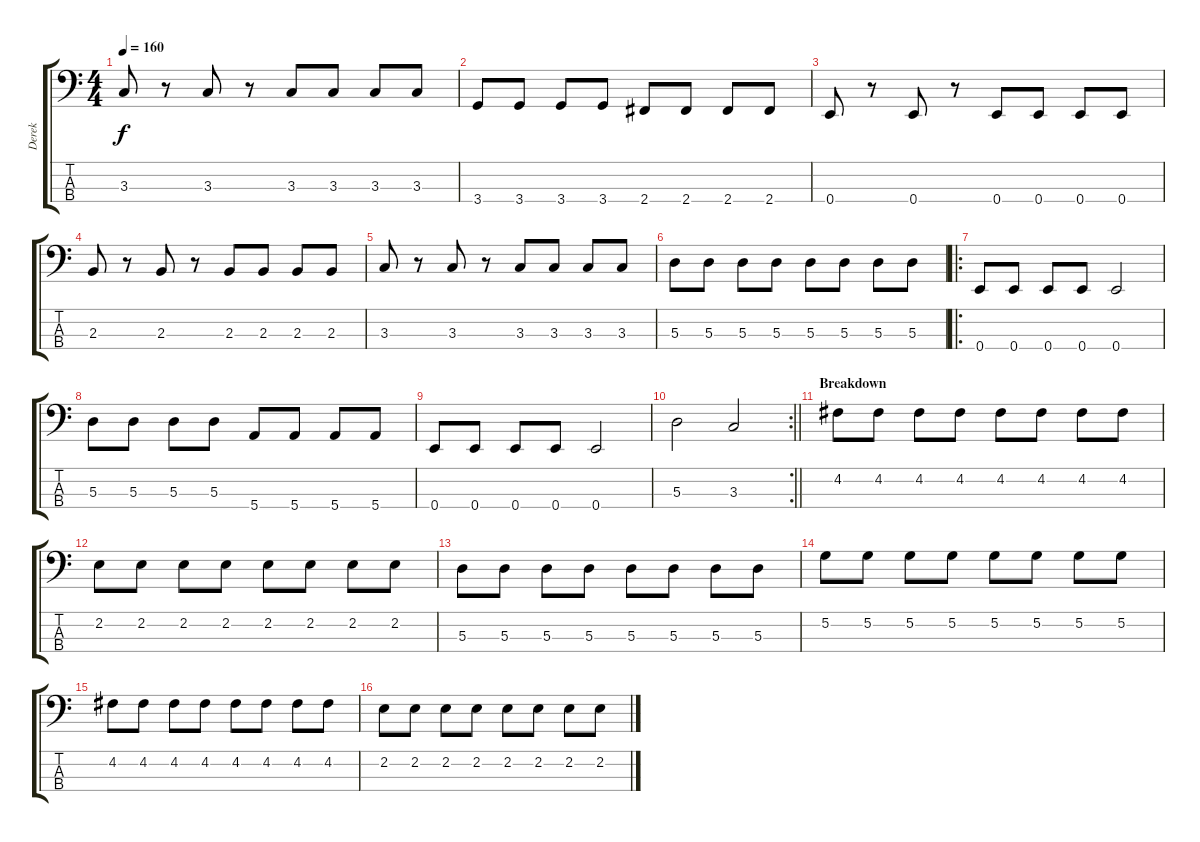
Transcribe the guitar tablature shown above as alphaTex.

\track ("Derek" "Derek") {instrument electricbassfinger}
\staff {score tabs}
\tuning (G2 D2 A1 E1) {hide}
\ts (4 4)
\tempo 160
\clef f4
\ks c
3.3.8{dy f} r.8 3.3.8 r.8 3.3.8 3.3.8 3.3.8 3.3.8 |
3.4.8 3.4.8 3.4.8 3.4.8 2.4.8 2.4.8 2.4.8 2.4.8 |
0.4.8 r.8 0.4.8 r.8 0.4.8 0.4.8 0.4.8 0.4.8 |
2.3.8 r.8 2.3.8 r.8 2.3.8 2.3.8 2.3.8 2.3.8 |
3.3.8 r.8 3.3.8 r.8 3.3.8 3.3.8 3.3.8 3.3.8 |
5.3.8 5.3.8 5.3.8 5.3.8 5.3.8 5.3.8 5.3.8 5.3.8 |
\ro
0.4.8 0.4.8 0.4.8 0.4.8 0.4.2 |
5.3.8 5.3.8 5.3.8 5.3.8 5.4.8 5.4.8 5.4.8 5.4.8 |
0.4.8 0.4.8 0.4.8 0.4.8 0.4.2 |
\rc 2
\barLineRight lightlight
5.3.2 3.3.2 |
\section ("" "Breakdown")
4.2.8 4.2.8 4.2.8 4.2.8 4.2.8 4.2.8 4.2.8 4.2.8 |
2.2.8 2.2.8 2.2.8 2.2.8 2.2.8 2.2.8 2.2.8 2.2.8 |
5.3.8 5.3.8 5.3.8 5.3.8 5.3.8 5.3.8 5.3.8 5.3.8 |
5.2.8 5.2.8 5.2.8 5.2.8 5.2.8 5.2.8 5.2.8 5.2.8 |
4.2.8 4.2.8 4.2.8 4.2.8 4.2.8 4.2.8 4.2.8 4.2.8 |
2.2.8 2.2.8 2.2.8 2.2.8 2.2.8 2.2.8 2.2.8 2.2.8
